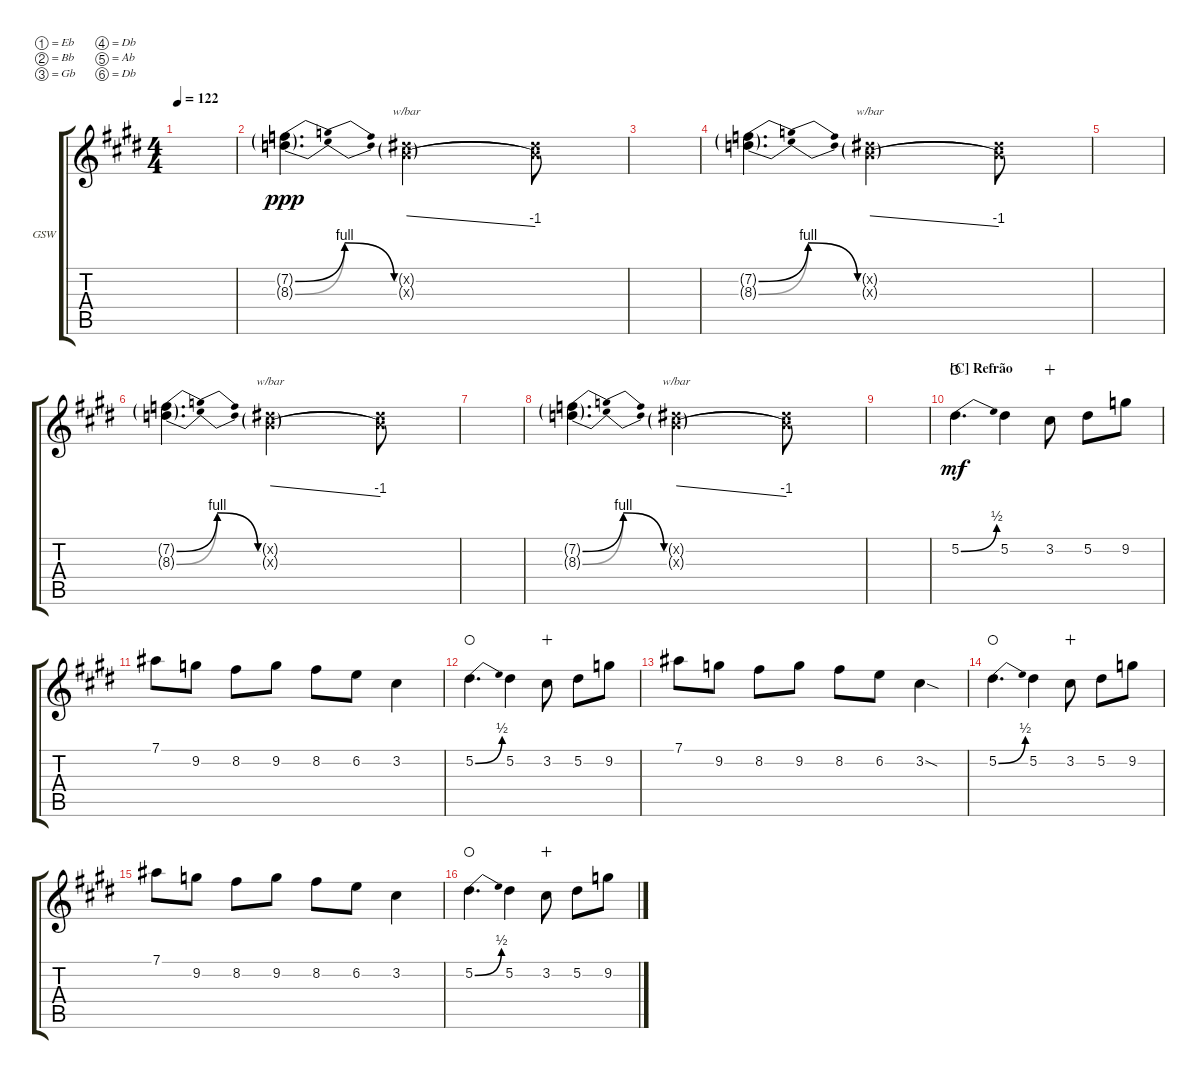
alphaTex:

\defaultSystemsLayout 4
\bracketExtendMode groupsimilarinstruments
\firstSystemTrackNameOrientation horizontal
\otherSystemsTrackNameOrientation horizontal
\track ("Guitarra Solo Wha" "GSW") {multiBarRest instrument overdrivenguitar}
\staff {score tabs}
\tuning (Eb4 Bb3 Gb3 Db3 Ab2 Db2)
\ts (4 4)
\tempo 122
\clef g2
\ks e
|
(8.3{be (bendrelease 0 0 10.2 4 45 4 59.4 0) g} 7.2{be (bendrelease 0 0 10.2 4 45 4 59.4 0) g}).4{d dy ppp} (5.3{g x} 5.2{g x}).2{tbe (dive default 0 0 45 -4)} (5.2{x t} 5.3{x t}).8 |
|
(8.3{be (bendrelease 0 0 10.2 4 45 4 59.4 0) g} 7.2{be (bendrelease 0 0 10.2 4 45 4 59.4 0) g}).4{d} (5.3{g x} 5.2{g x}).2{tbe (dive default 0 0 45 -4)} (5.2{x t} 5.3{x t}).8 |
|
(8.3{be (bendrelease 0 0 10.2 4 45 4 59.4 0) g} 7.2{be (bendrelease 0 0 10.2 4 45 4 59.4 0) g}).4{d} (5.3{g x} 5.2{g x}).2{tbe (dive default 0 0 45 -4)} (5.2{x t} 5.3{x t}).8 |
|
(8.3{be (bendrelease 0 0 10.2 4 45 4 59.4 0) g} 7.2{be (bendrelease 0 0 10.2 4 45 4 59.4 0) g}).4{d} (5.3{g x} 5.2{g x}).2{tbe (dive default 0 0 45 -4)} (5.2{x t} 5.3{x t}).8 |
|
\section ("C" "Refrão")
5.2{be (bend 0 0 15 2)}.4{d dy mf waho} 5.2.4 3.2.8{wahc} 5.2.8 9.2.8 |
7.1.8 9.2.8 8.2.8 9.2.8 8.2.8 6.2.8 3.2.4 |
5.2{be (bend 0 0 15 2)}.4{d waho} 5.2.4 3.2.8{wahc} 5.2.8 9.2.8 |
7.1.8 9.2.8 8.2.8 9.2.8 8.2.8 6.2.8 3.2{sod}.4 |
5.2{be (bend 0 0 15 2)}.4{d waho} 5.2.4 3.2.8{wahc} 5.2.8 9.2.8 |
7.1.8 9.2.8 8.2.8 9.2.8 8.2.8 6.2.8 3.2.4 |
5.2{be (bend 0 0 15 2)}.4{d waho} 5.2.4 3.2.8{wahc} 5.2.8 9.2.8
